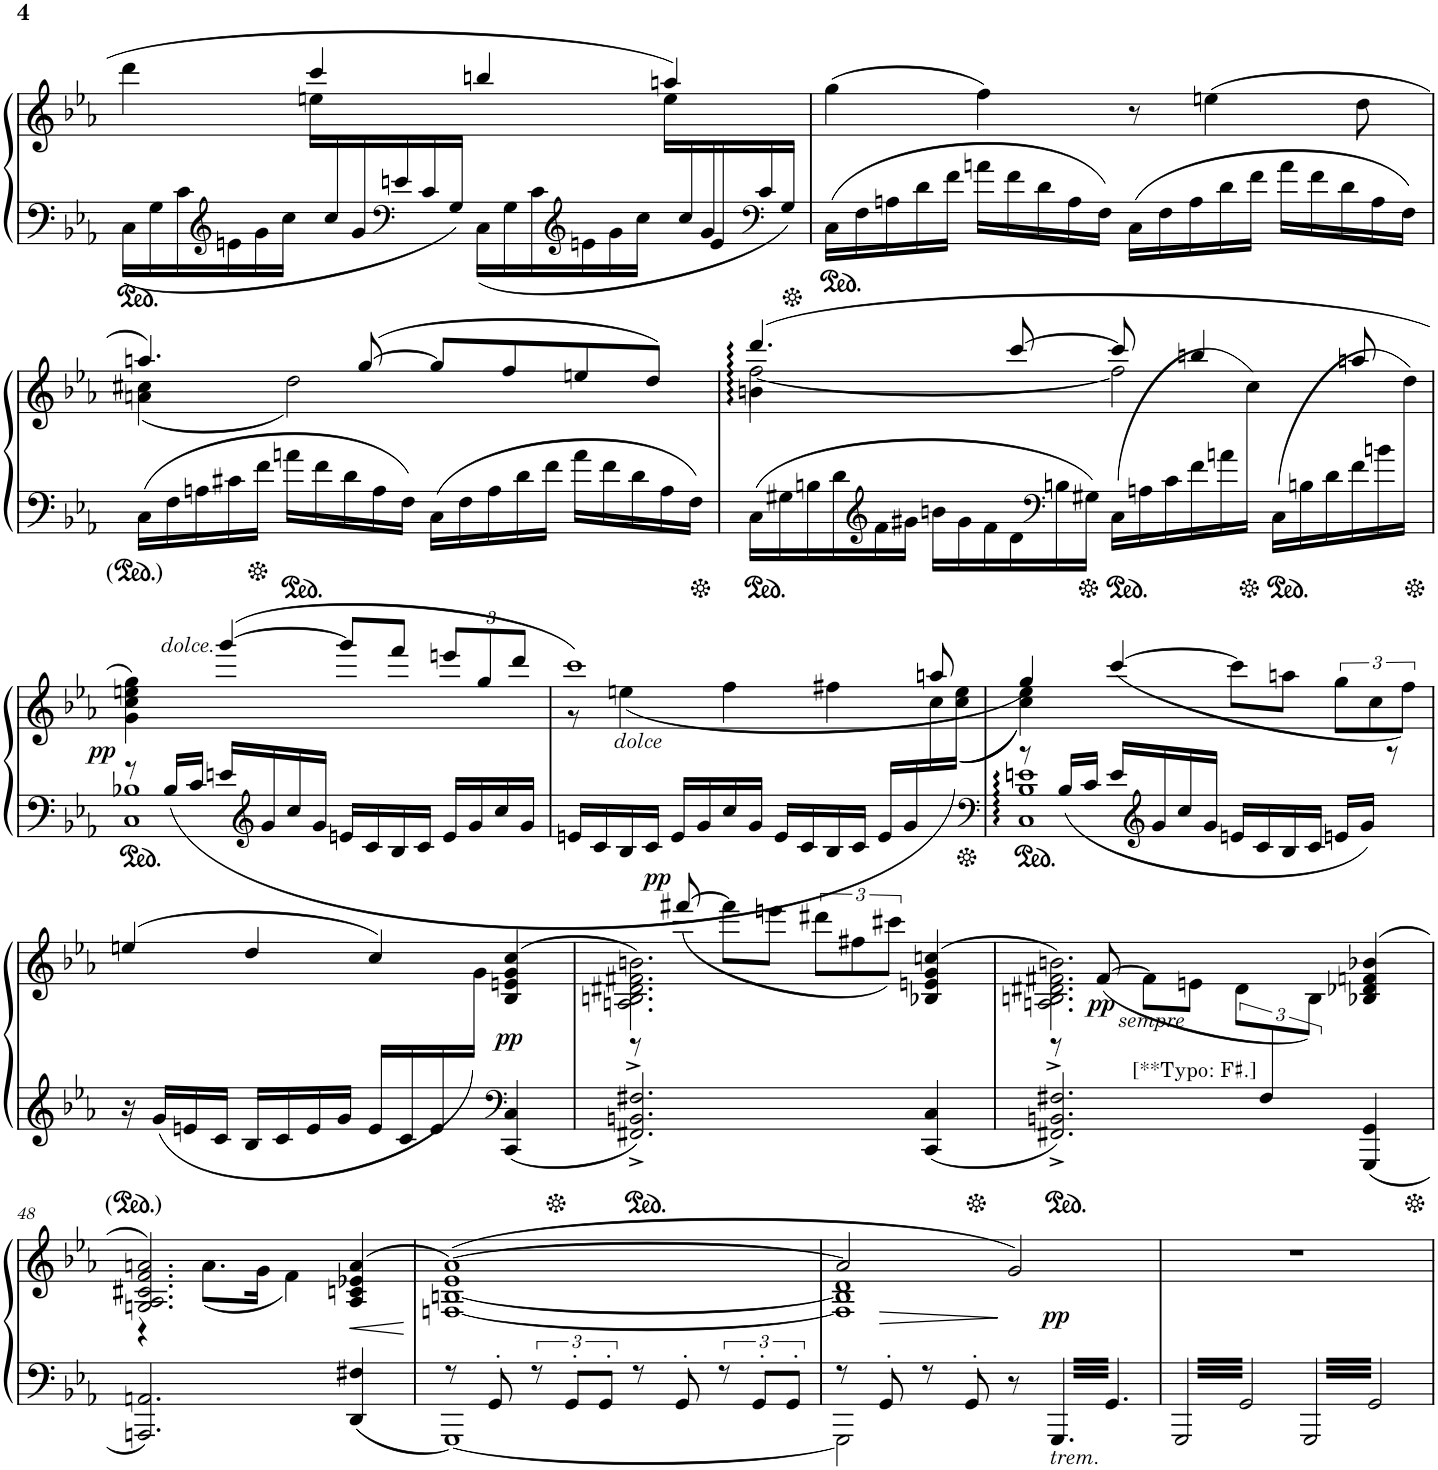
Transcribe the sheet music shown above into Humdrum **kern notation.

**kern	**kern	**dynam
*part1	*part1	*part1
*staff2	*staff1	*staff1/2
*I"Piano	*	*
*I'Pno.	*	*
!!LO:PB:g=z
*clefF4	*clefG2	*
*k[b-e-a-]	*k[b-e-a-]	*
*M4/4	*M4/4	*
*met(c)	*met(c)	*
*Xbrackettup	*	*
=38	=38	=38
*	*^	*
24C\LL	4ddd\	4ryy	.
24G\	.	.	.
24c\	.	.	.
*clefG2	*	*	*
24en\	.	.	.
24g\	.	.	.
24cc\JJ	.	.	.
*	*	*Xbrackettup	*
24ryy	4ccc/	24een\LL	.
24cc/	.	24%11ryy	.
24g/	.	.	.
*clefF4	*	*	*
24en/	.	.	.
24c/	.	.	.
24G/JJ	.	.	.
24C\LL	4bbn/	.	.
24G\	.	.	.
24c\	.	.	.
*clefG2	*	*	*
24en\	.	.	.
24g\	.	.	.
24cc\JJ	.	.	.
24ryy	4aan/	24ee\LL	.
24cc/	.	24%5ryy	.
24g/	.	.	.
24e/	.	.	.
*clefF4	*	*	*
24c/	.	.	.
24G/JJ	.	.	.
*	*v	*v	*
=39	=39	=39
20C\LL	(4gg\	.
20F\	.	.
20An\	.	.
20d\	.	.
20f\JJ	.	.
20an\LL	4ff\)	.
20f\	.	.
20d\	.	.
20A\	.	.
20F\JJ	.	.
20C\LL	8r	.
20F\	.	.
20A\	.	.
.	(4een\	.
20d\	.	.
20f\JJ	.	.
20a\LL	.	.
20f\	.	.
20d\	.	.
.	8dd\	.
20A\	.	.
20F\JJ	.	.
!!LO:LB:g=z
=40	=40	=40
*	*^	*
20C\LL	4.aan/)	(4an\ 4cc#X\	.
20F\	.	.	.
20An\	.	.	.
20c#X\	.	.	.
20f\JJ	.	.	.
20an\LL	.	2dd\)	.
20f\	.	.	.
20d\	.	.	.
.	(>[>8gg/	.	.
20A\	.	.	.
20F\JJ	.	.	.
20C\LL	8gg/L]	.	.
20F\	.	.	.
20A\	.	.	.
.	8ff/	.	.
20d\	.	.	.
20f\JJ	.	.	.
20a\LL	8een/	4ryy	.
20f\	.	.	.
20d\	.	.	.
.	8dd/J)	.	.
20A\	.	.	.
20F\JJ	.	.	.
=41	=41	=41	=41
*	*^	*^	*
24C\LL	(>4.ddd/	[2ff\	4bn\	24%17ryy	.
24G#X\	.	.	.	.	.
24Bn\	.	.	.	.	.
24d\	.	.	.	.	.
*clefG2	*	*	*	*	*
24f\	.	.	.	.	.
24g#X\JJ	.	.	.	.	.
24bn\LL	.	.	2.ryy	.	.
24g#\	.	.	.	.	.
24f\	.	.	.	.	.
24d\	[>8ccc/	.	.	.	.
*clefF4	*	*	*	*	*
24Bn\	.	.	.	.	.
24G#X\JJ	.	.	.	.	.
*ped	*	*	*	*	*
(24C\LL	8ccc/]	2ff\]	.	.	.
24An\	.	.	.	.	.
24c\	.	.	.	.	.
24f\	4bbn/	.	.	.	.
24an\	.	.	.	.	.
24ryy	.	.	.	24cc\JJ)	.
*ped	*	*	*	*	*
*	*Xped	*	*	*	*
(24C\LL	.	.	.	24%5ryy	.
24Bn\	.	.	.	.	.
24d\	.	.	.	.	.
24f\	8aan/	.	.	.	.
24bn\	.	.	.	.	.
24ryy	.	.	.	24dd\JJ)	.
*	*v	*v	*v	*v	*
!!LO:LB:g=z
=42	=42	=42
*ped	*	*
*^	*	*
*	*	*Xped	*
*	*	*^	*
*	*	*	*^	*
*	*	*	*	*^	*
!	!	!	!	!	!	!LO:DY:b
*	*	*v	*v	*v	*v	*
8r	1C 1B-X	4g\ 4cc\ 4een\ 4gg\)	pp
(<16B-/LL	.	.	.
16c/JJ	.	.	.
!	!	!LO:TX:a:i:t=dolce.	!
16en/LL	.	(>[>4ggg/	.
*clefG2	*	*	*
16g/	.	.	.
16cc/	.	.	.
16g/JJ	.	.	.
16en/LL	.	8ggg/L]	.
16c/	.	.	.
16B-/	.	8fff/J	.
16c/JJ	.	.	.
16e/LL	.	12eeen/L	.
16g/	.	.	.
.	.	12gg/	.
16cc/	.	.	.
.	.	12ddd/J	.
16g/JJ	.	.	.
*v	*v	*	*
=43	=43	=43
*	*^	*
*	*	*^	*
16en/LL	1ccc)	8r	2..ryy	.
16c/	.	.	.	.
!	!	!LO:TX:b:i:t=dolce	!	!
16B-/	.	(4een\	.	.
16c/JJ	.	.	.	.
16e/LL	.	.	.	.
16g/	.	.	.	.
16cc/	.	4ff\	.	.
16g/JJ	.	.	.	.
16e/LL	.	.	.	.
16c/	.	.	.	.
16B-/	.	4ff#X\	.	.
16c/JJ	.	.	.	.
16e/LL	.	.	.	.
16g/	.	.	.	.
8ryy	.	8aan/	16cc\	.
.	.	.	(<(<16cc\ 16ee\JJ)	.
*	*v	*v	*v	*
=44	=44	=44
*clefF4	*	*
*^	*	*
*	*	*Xped	*
*	*	*^	*
8r	1C 1B- 1en	4cc\ 4een\))	4gg/)	.
16B-/LL	.	.	.	.
16c/JJ	.	.	.	.
16e/LL	.	4ryy	([4ccc/	.
*clefG2	*	*	*	*
16g/	.	.	.	.
16cc/	.	.	.	.
16g/JJ	.	.	.	.
16en/LL	.	2ryy	8ccc\L]	.
16c/	.	.	.	.
16B-/	.	.	8aan\J	.
16c/JJ	.	.	.	.
*	*	*	*brackettup	*
16en/LL	.	.	12gg\L	.
16g/JJ	.	.	.	.
.	.	.	12cc\	.
8r	.	.	.	.
.	.	.	12ff\J)	.
*v	*v	*	*	*
!!LO:LB:g=z	!!
=45	=45	=45	=45
16r	(>4een/	8.ryy	.
(<16g/LL	.	.	.
16en/	.	.	.
*	*v	*v	*
16c/JJ	.	.
16B-/LL	4dd/	.
16c/	.	.
16e/	.	.
16g/JJ	.	.
16e/LL	4cc/)	.
16c/	.	.
16e/	.	.
*	*^	*
16ryy	.	16g\JJ)	.
*clefF4	*	*	*
!	!	!	!LO:DY:b
4CC/ 4C/	(>4B-/ 4en/ 4g/ 4cc/	4ryy	pp
=46	=46	=46	=46
2.FF#X/^ 2.BBn/^ 2.F#X/^	2.An\^ 2.Bn\^ 2.d#X\^ 2.f#X\^ 2.bn\^)	8r	.
!	!	!	!LO:DY:a
.	.	([8fff#X/	pp
.	.	8fff#\L]	.
.	.	8eeen\J	.
.	.	12ddd#X\L	.
.	.	12ff#X\	.
.	.	12ccc#X\J)	.
4CC/ 4C/	(>4B-X/ 4en/ 4g/ 4ccn/	4ryy	.
=47	=47	=47	=47
*^	*	*	*
!LO:TX:a:t=[**Typo&colon; F♯.]	!	!	!	!
12%7ryy	2.FF#X/^ 2.BBn/^ 2.F#X/^	2.An\^ 2.Bn\^ 2.d#X\^ 2.f#X\^ 2.bn\^)	8r	.
!	!	!	!	!LO:DY:b
!	!	!	!	!LO:DY:n=1:b
.	.	.	([8f#/	other-dynamics pp
.	.	.	8f#\L]	.
.	.	.	8en\J	.
.	.	.	12d#\L	.
12F#/	.	.	12ryy	.
3ryy	.	.	12B\J)	.
.	4GGG/ 4GG/	(>4B-X/ 4d-X/ 4fn/ 4b-X/	4ryy	.
*v	*v	*	*	*
!!LO:LB:g=z	!!
=48	=48	=48	=48
2.AAAn/ 2.AAn/	2.Gn/ 2.A-/ 2.c#X/ 2.f/ 2.an/)	4r	.
.	.	(8.a\L	.
.	.	16g\Jk	.
.	.	4f\)	.
!	!	!	!LO:HP:b
4DD/ 4F#X/	(>4A-/ 4cn/ 4e-X/ 4a/	4ryy	<
=49	=49	=49	=49
*^	*	*	*
8r	[1GGG	(>[>1a-)	[1Fn [1Bn 1e-	.
8GG'/	.	.	.	.
*brackettup	*	*	*	*
12r	.	.	.	.
12GG'/L	.	.	.	.
12GG'/J	.	.	.	.
8r	.	.	.	.
8GG'/	.	.	.	.
12r	.	.	.	.
12GG'/L	.	.	.	.
12GG'/J	.	.	.	.
=50	=50	=50	=50	=50
8r	2GGG\]	2a-/]	1F] 1B] 1d	.
8GG'/	.	.	.	.
8r	.	.	.	.
8GG'/	.	.	.	.
8r	2ryy	2g/)	.	[
!LO:TX:b:i:t=trem.	!	!	!	!
!	!	!	!	!LO:DY:a=2
12..GGG/	.	.	.	pp
[16GG/	.	.	.	.
8GG/]	.	.	.	.
*v	*v	*	*	*
*	*v	*v	*
=51	=51	=51
6.GGG/	1r	.
6.GG/	.	.
6.GGG/	.	.
6.GG/	.	.
=	=	=
*-	*-	*-
